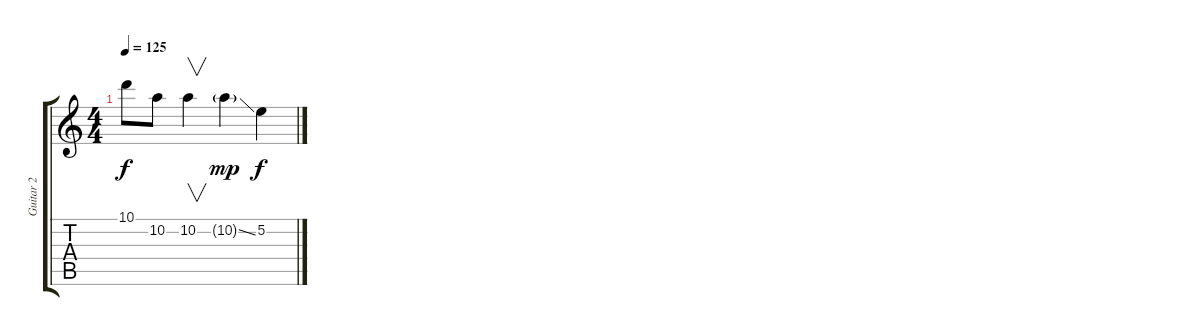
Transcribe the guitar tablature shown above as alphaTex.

\track ("Guitar 2" "Guitar 2") {instrument overdrivenguitar}
\staff {score tabs}
\tuning (E4 B3 G3 D3 A2 E2) {hide}
\ts (4 4)
\tempo 125
\clef g2
\ks c
10.1.8{dy f volume 1} 10.2.8 10.2.4{v} 10.2{ss g}.4{dy mp} 5.2.4{dy f}
